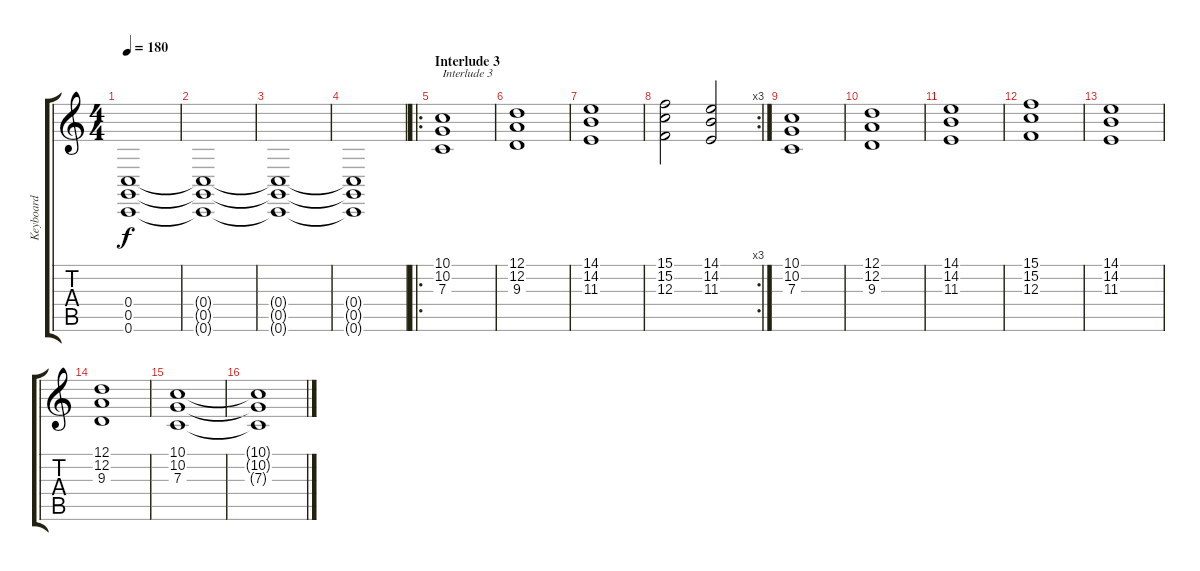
\track ("Keyboard" "Keyboard") {instrument pad4choir}
\staff {score tabs}
\tuning (D4 A3 F3 C3 G2 C2) {hide}
\ts (4 4)
\tempo 180
\clef g2
\ks c
(0.4{t} 0.5{t} 0.6{t}).1{dy f} |
(0.4{t} 0.5{t} 0.6{t}).1 |
(0.4{t} 0.5{t} 0.6{t}).1 |
(0.4{t} 0.5{t} 0.6{t}).1 |
\ro
\section ("" "Interlude 3")
(10.1 10.2 7.3).1{txt "Interlude 3" volume 8} |
(12.1 12.2 9.3).1 |
(14.1 14.2 11.3).1 |
\rc 3
(15.1 15.2 12.3).2 (14.1 14.2 11.3).2 |
(10.1 10.2 7.3).1 |
(12.1 12.2 9.3).1 |
(14.1 14.2 11.3).1 |
(15.1 15.2 12.3).1 |
(14.1 14.2 11.3).1 |
(12.1 12.2 9.3).1 |
(10.1 10.2 7.3).1 |
(10.1{t} 10.2{t} 7.3{t}).1
